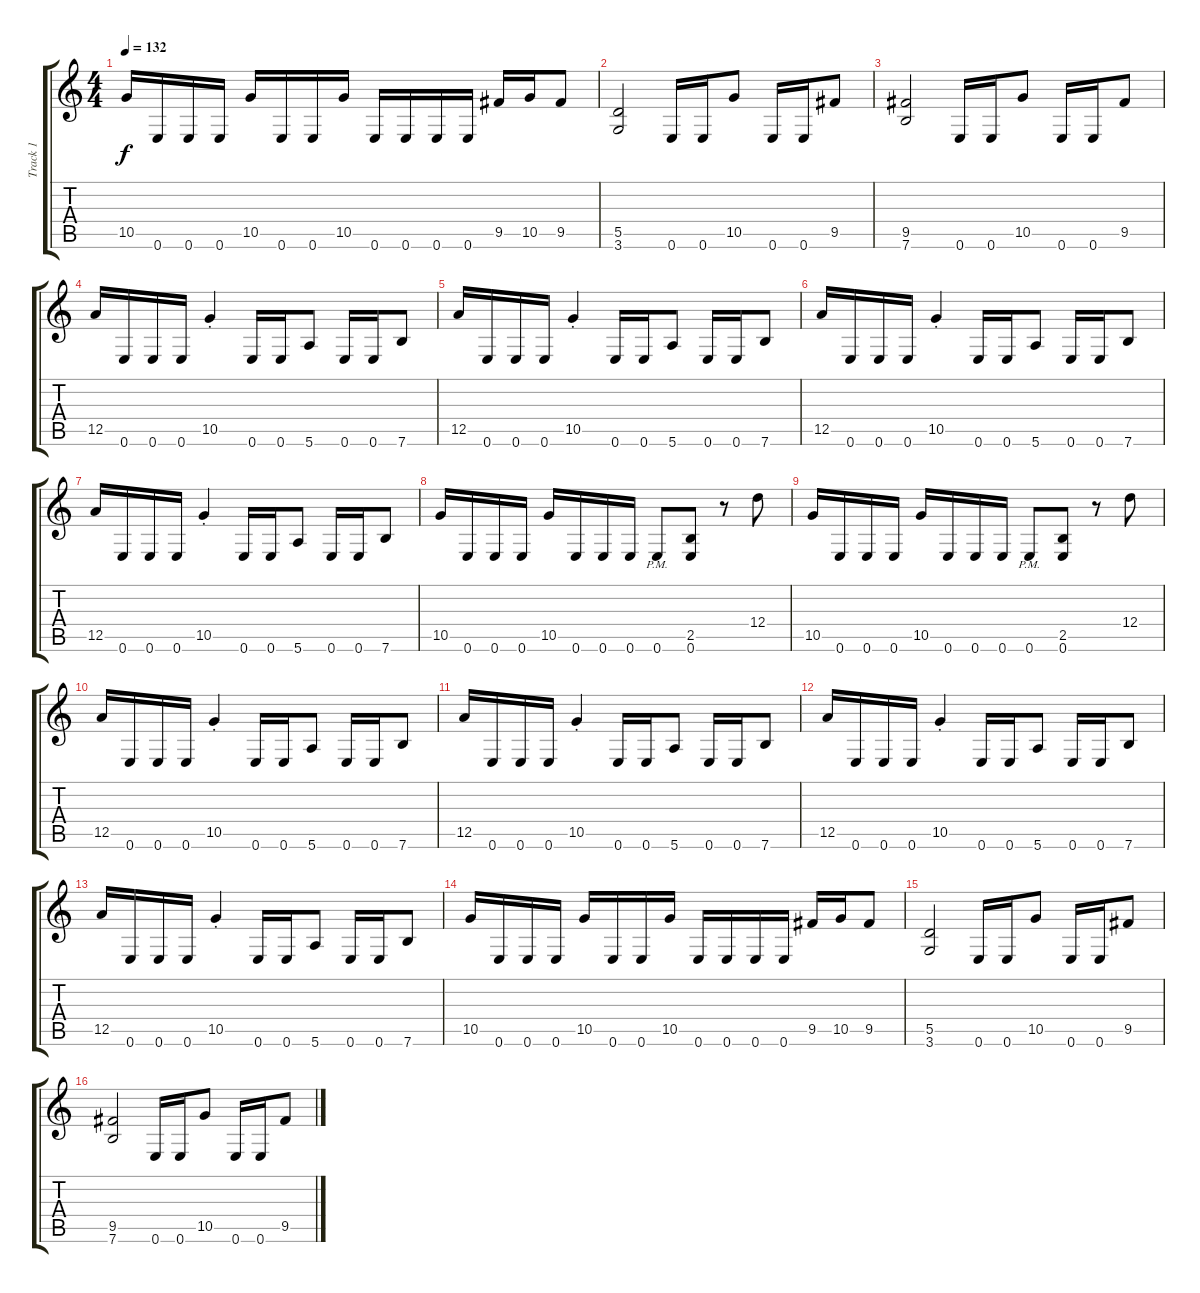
\track ("Track 1" "Track 1") {instrument distortionguitar}
\staff {score tabs}
\tuning (E4 B3 G3 D3 A2 E2) {hide}
\ts (4 4)
\tempo 132
\clef g2
\ks c
10.5.16{dy f} 0.6.16 0.6.16 0.6.16 10.5.16 0.6.16 0.6.16 10.5.16 0.6.16 0.6.16 0.6.16 0.6.16 9.5.16 10.5.16 9.5.8 |
(5.5 3.6).2 0.6.16 0.6.16 10.5.8 0.6.16 0.6.16 9.5.8 |
(9.5 7.6).2 0.6.16 0.6.16 10.5.8 0.6.16 0.6.16 9.5.8 |
12.5.16 0.6.16 0.6.16 0.6.16 10.5{st}.4 0.6.16 0.6.16 5.6.8 0.6.16 0.6.16 7.6.8 |
12.5.16 0.6.16 0.6.16 0.6.16 10.5{st}.4 0.6.16 0.6.16 5.6.8 0.6.16 0.6.16 7.6.8 |
12.5.16 0.6.16 0.6.16 0.6.16 10.5{st}.4 0.6.16 0.6.16 5.6.8 0.6.16 0.6.16 7.6.8 |
12.5.16 0.6.16 0.6.16 0.6.16 10.5{st}.4 0.6.16 0.6.16 5.6.8 0.6.16 0.6.16 7.6.8 |
10.5.16 0.6.16 0.6.16 0.6.16 10.5.16 0.6.16 0.6.16 0.6.16 0.6{pm}.8 (2.5 0.6).8 r.8 12.4.8 |
10.5.16 0.6.16 0.6.16 0.6.16 10.5.16 0.6.16 0.6.16 0.6.16 0.6{pm}.8 (2.5 0.6).8 r.8 12.4.8 |
12.5.16 0.6.16 0.6.16 0.6.16 10.5{st}.4 0.6.16 0.6.16 5.6.8 0.6.16 0.6.16 7.6.8 |
12.5.16 0.6.16 0.6.16 0.6.16 10.5{st}.4 0.6.16 0.6.16 5.6.8 0.6.16 0.6.16 7.6.8 |
12.5.16 0.6.16 0.6.16 0.6.16 10.5{st}.4 0.6.16 0.6.16 5.6.8 0.6.16 0.6.16 7.6.8 |
12.5.16 0.6.16 0.6.16 0.6.16 10.5{st}.4 0.6.16 0.6.16 5.6.8 0.6.16 0.6.16 7.6.8 |
10.5.16 0.6.16 0.6.16 0.6.16 10.5.16 0.6.16 0.6.16 10.5.16 0.6.16 0.6.16 0.6.16 0.6.16 9.5.16 10.5.16 9.5.8 |
(5.5 3.6).2 0.6.16 0.6.16 10.5.8 0.6.16 0.6.16 9.5.8 |
(9.5 7.6).2 0.6.16 0.6.16 10.5.8 0.6.16 0.6.16 9.5.8
